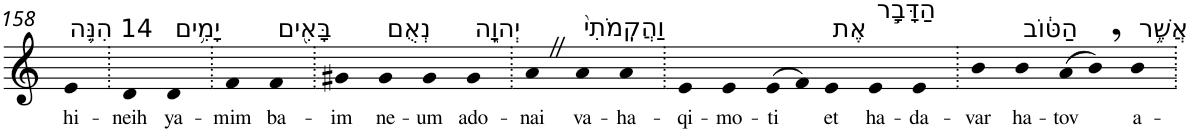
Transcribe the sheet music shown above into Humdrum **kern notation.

**kern	**text
*part1	*part1
*staff1	*staff1
*I"Piano	*
*I'Pno	*
!!LO:PB:g=z
*clefG2	*
*k[]	*
=158	=158
!LO:TX:a:t=14 הִנֵּ֛ה	!
!	!LO:LY:b
4e	hi-
=159.	=159.
!	!LO:LY:b
4d	-neih
!LO:TX:a:t=יָמִ֥ים	!
!	!LO:LY:b
4d	ya-
=160.	=160.
!	!LO:LY:b
4f	-mim
!LO:TX:a:t=בָּאִ֖ים	!
!	!LO:LY:b
4f	ba-
=161.	=161.
!	!LO:LY:b
4g#X	-im
!LO:TX:a:t=נְאֻם	!
!	!LO:LY:b
4g#	ne-
!	!LO:LY:b
4g#	-um
!LO:TX:a:t=יְהוָ֑ה	!
!	!LO:LY:b
4g#	ado-
=162.	=162.
!	!LO:LY:b
4aZ	-nai
!LO:TX:a:t=וַהֲקִֽמֹתִי֙	!
!	!LO:LY:b
4a	va-
!	!LO:LY:b
4a	-ha-
=163.	=163.
!	!LO:LY:b
4e	-qi-
!	!LO:LY:b
4e	-mo-
!	!LO:LY:b
(>8e	-ti
8f)	.
!LO:TX:a:t=אֶת	!
!	!LO:LY:b
4e	et
!LO:TX:a:t=הַדָּבָ֣ר	!
!	!LO:LY:b
4e	ha-
!	!LO:LY:b
4e	-da-
=164.	=164.
!	!LO:LY:b
4b	-var
!LO:TX:a:t=הַטּ֔וֹב	!
!	!LO:LY:b
4b	ha-
!	!LO:LY:b
(>8a	-tov
8b,)	.
!LO:TX:a:t=אֲשֶׁ֥ר	!
!	!LO:LY:b
4b	a-
=.	=.
*-	*-
